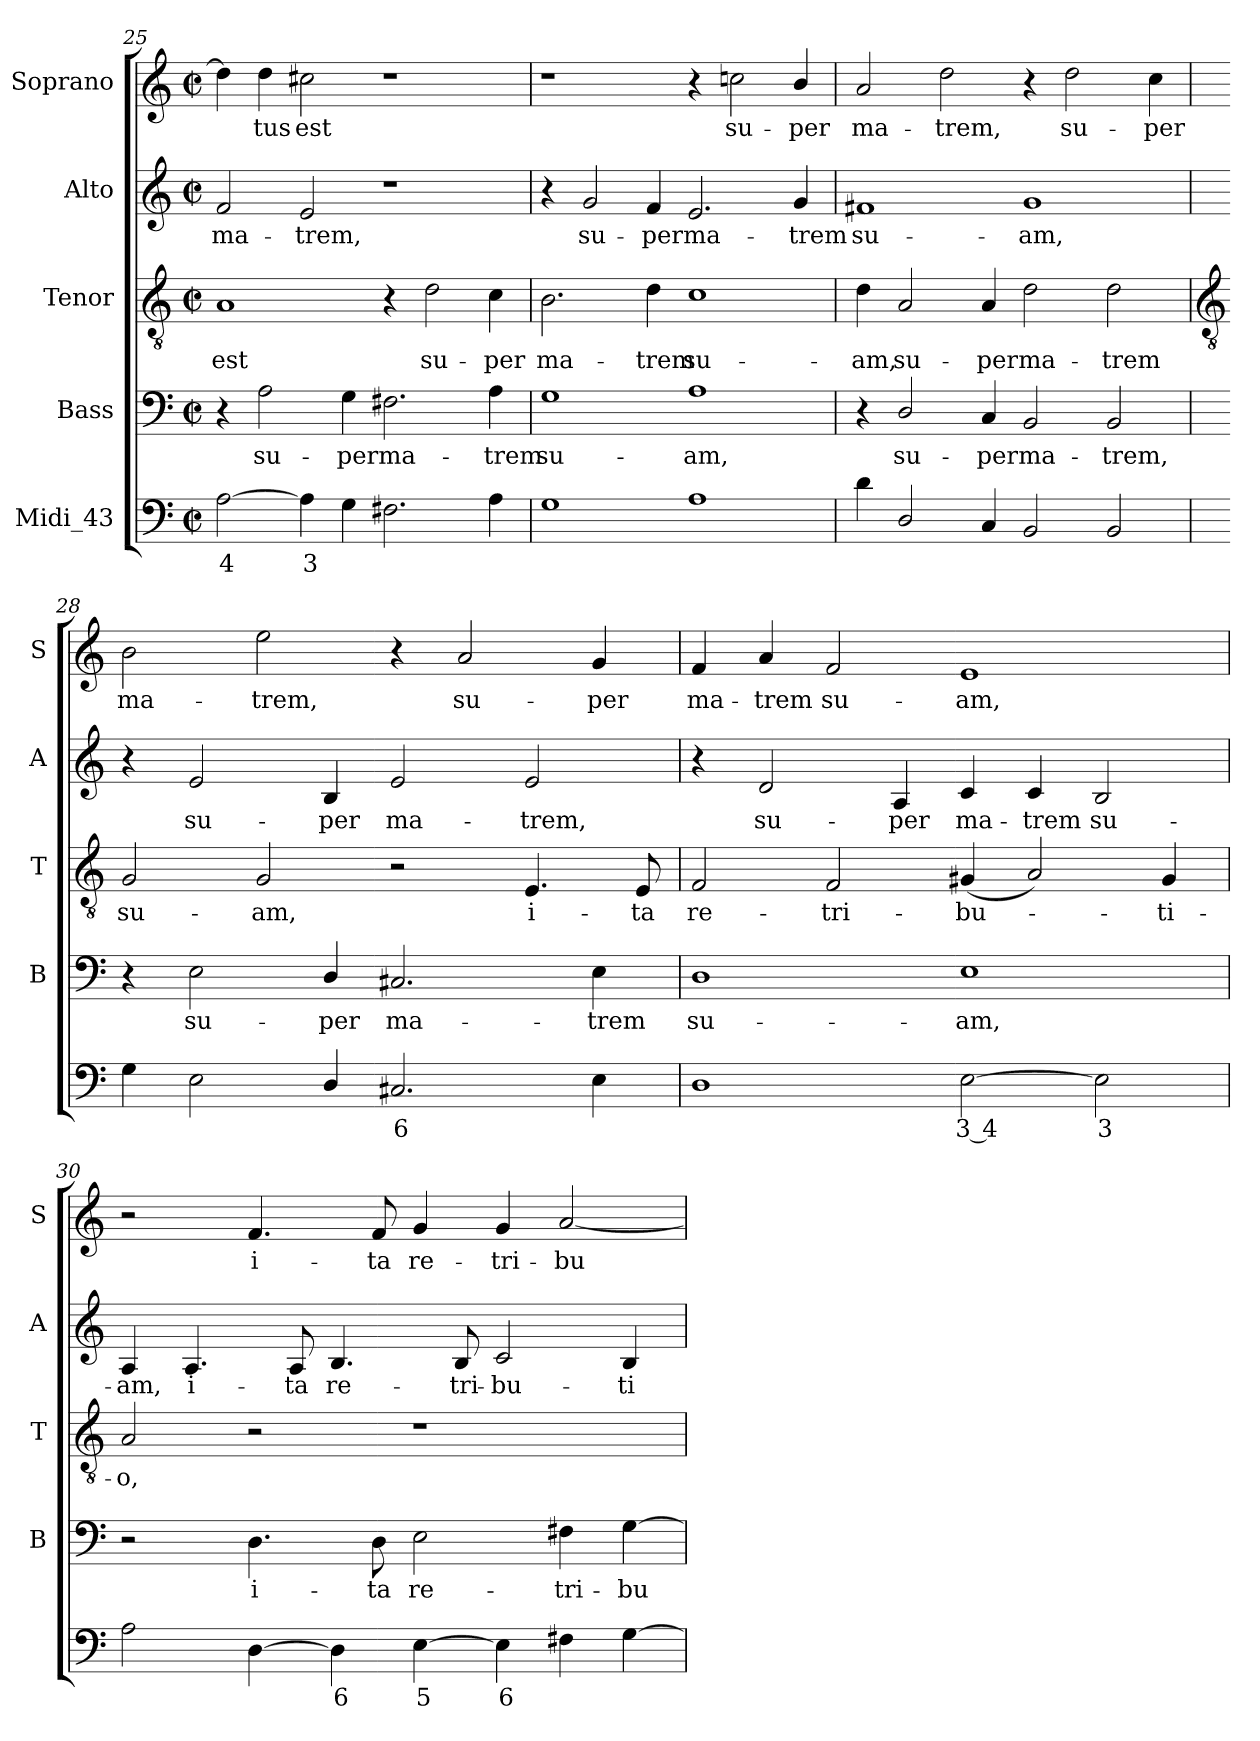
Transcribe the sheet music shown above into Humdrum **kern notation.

**kern	**text	**kern	**text	**kern	**text	**kern	**text	**kern	**text
*part5	*part5	*part4	*part4	*part3	*part3	*part2	*part2	*part1	*part1
*staff5	*staff5	*staff4	*staff4	*staff3	*staff3	*staff2	*staff2	*staff1	*staff1
*I"Midi_43	*	*I"Bass	*	*I"Tenor	*	*I"Alto	*	*I"Soprano	*
*	*	*I'B	*	*I'T	*	*I'A	*	*I'S	*
*clefF4	*	*clefF4	*	*clefGv2	*	*clefG2	*	*clefG2	*
*k[]	*	*k[]	*	*k[]	*	*k[]	*	*k[]	*
*C:	*	*C:	*	*C:	*	*C:	*	*C:	*
*M4/2	*	*M4/2	*	*M4/2	*	*M4/2	*	*M4/2	*
*met(c|)	*	*met(c|)	*	*met(c|)	*	*met(c|)	*	*met(c|)	*
=25	=25	=25	=25	=25	=25	=25	=25	=25	=25
!	!LO:LY:b	!	!	!	!LO:LY:b	!	!LO:LY:b	!	!
[2A	4	4r	.	1A	est	2f	ma-	4dd]	.
!	!	!	!LO:LY:b	!	!	!	!	!	!LO:LY:b
.	.	2A	su-	.	.	.	.	4dd	tus
!	!LO:LY:b	!	!	!	!	!	!LO:LY:b	!	!LO:LY:b
4A]	3	.	.	.	.	2e	-trem,	2cc#X	est
!	!	!	!LO:LY:b	!	!	!	!	!	!
4G	.	4G	-per	.	.	.	.	.	.
!	!	!	!LO:LY:b	!	!	!	!	!	!
2.F#X	.	2.F#X	ma-	4r	.	1r	.	1r	.
!	!	!	!	!	!LO:LY:b	!	!	!	!
.	.	.	.	2d	su-	.	.	.	.
!	!	!	!LO:LY:b	!	!LO:LY:b	!	!	!	!
4A	.	4A	-trem	4c	-per	.	.	.	.
=26	=26	=26	=26	=26	=26	=26	=26	=26	=26
!	!	!	!LO:LY:b	!	!LO:LY:b	!	!	!	!
1G	.	1G	su-	2.B	ma-	4r	.	1r	.
!	!	!	!	!	!	!	!LO:LY:b	!	!
.	.	.	.	.	.	2g	su-	.	.
!	!	!	!	!	!LO:LY:b	!	!LO:LY:b	!	!
.	.	.	.	4d	-trem	4f	-per	.	.
!	!	!	!LO:LY:b	!	!LO:LY:b	!	!LO:LY:b	!	!
1A	.	1A	-am,	1c	su-	2.e	ma-	4r	.
!	!	!	!	!	!	!	!	!	!LO:LY:b
.	.	.	.	.	.	.	.	2ccn	su-
!	!	!	!	!	!	!	!LO:LY:b	!	!LO:LY:b
.	.	.	.	.	.	4g	-trem	4b/	-per
=27	=27	=27	=27	=27	=27	=27	=27	=27	=27
!	!	!	!	!	!LO:LY:b	!	!LO:LY:b	!	!LO:LY:b
4d	.	4r	.	4d	-am,	1f#X	su-	2a	ma-
!	!	!	!LO:LY:b	!	!LO:LY:b	!	!	!	!
2D/	.	2D/	su-	2A	su-	.	.	.	.
!	!	!	!	!	!	!	!	!	!LO:LY:b
.	.	.	.	.	.	.	.	2dd	-trem,
!	!	!	!LO:LY:b	!	!LO:LY:b	!	!	!	!
4C	.	4C	-per	4A	-per	.	.	.	.
!	!	!	!LO:LY:b	!	!LO:LY:b	!	!LO:LY:b	!	!
2BB	.	2BB	ma-	2d	ma-	1g	-am,	4r	.
!	!	!	!	!	!	!	!	!	!LO:LY:b
.	.	.	.	.	.	.	.	2dd	su-
!	!	!	!LO:LY:b	!	!LO:LY:b	!	!	!	!
2BB	.	2BB	-trem,	2d	-trem	.	.	.	.
!	!	!	!	!	!	!	!	!	!LO:LY:b
.	.	.	.	.	.	.	.	4cc	-per
!!LO:LB:g=z
=28	=28	=28	=28	=28	=28	=28	=28	=28	=28
*	*	*	*	*clefGv2	*	*	*	*	*
!	!	!	!	!	!LO:LY:b	!	!	!	!LO:LY:b
4G	.	4r	.	2G	su-	4r	.	2b	ma-
!	!	!	!LO:LY:b	!	!	!	!LO:LY:b	!	!
2E	.	2E	su-	.	.	2e	su-	.	.
!	!	!	!	!	!LO:LY:b	!	!	!	!LO:LY:b
.	.	.	.	2G	-am,	.	.	2ee	-trem,
!	!	!	!LO:LY:b	!	!	!	!LO:LY:b	!	!
4D/	.	4D/	-per	.	.	4B	-per	.	.
!	!LO:LY:b	!	!LO:LY:b	!	!	!	!LO:LY:b	!	!
2.C#X	6	2.C#X	ma-	2r	.	2e	ma-	4r	.
!	!	!	!	!	!	!	!	!	!LO:LY:b
.	.	.	.	.	.	.	.	2a	su-
!	!	!	!	!	!LO:LY:b	!	!LO:LY:b	!	!
.	.	.	.	4.E	i-	2e	-trem,	.	.
!	!	!	!LO:LY:b	!	!	!	!	!	!LO:LY:b
4E	.	4E	-trem	.	.	.	.	4g	-per
!	!	!	!	!	!LO:LY:b	!	!	!	!
.	.	.	.	8E	-ta	.	.	.	.
=29	=29	=29	=29	=29	=29	=29	=29	=29	=29
!	!	!	!LO:LY:b	!	!LO:LY:b	!	!	!	!LO:LY:b
1D	.	1D	su-	2F	re-	4r	.	4f	ma-
!	!	!	!	!	!	!	!LO:LY:b	!	!LO:LY:b
.	.	.	.	.	.	2d	su-	4a	-trem
!	!	!	!	!	!LO:LY:b	!	!	!	!LO:LY:b
.	.	.	.	2F	-tri-	.	.	2f	su-
!	!	!	!	!	!	!	!LO:LY:b	!	!
.	.	.	.	.	.	4A	-per	.	.
!	!LO:LY:b	!	!LO:LY:b	!	!LO:LY:b	!	!LO:LY:b	!	!LO:LY:b
[2E	3 4	1E	-am,	(<4G#X	-bu-	4c	ma-	1e	-am,
!	!	!	!	!	!	!	!LO:LY:b	!	!
.	.	.	.	2A)	.	4c	-trem	.	.
!	!LO:LY:b	!	!	!	!	!	!LO:LY:b	!	!
2E]	3	.	.	.	.	2B	su-	.	.
!	!	!	!	!	!LO:LY:b	!	!	!	!
.	.	.	.	4G#	ti-	.	.	.	.
=30	=30	=30	=30	=30	=30	=30	=30	=30	=30
!	!	!	!	!	!LO:LY:b	!	!LO:LY:b	!	!
2A	.	2r	.	2A	-o,	4A	-am,	2r	.
!	!	!	!	!	!	!	!LO:LY:b	!	!
.	.	.	.	.	.	4.A	i-	.	.
!	!	!	!LO:LY:b	!	!	!	!	!	!LO:LY:b
[4D	.	4.D	i-	2r	.	.	.	4.f	i-
!	!	!	!	!	!	!	!LO:LY:b	!	!
.	.	.	.	.	.	8A	-ta	.	.
!	!LO:LY:b	!	!	!	!	!	!LO:LY:b	!	!
4D]	6	.	.	.	.	4.B	re-	.	.
!	!	!	!LO:LY:b	!	!	!	!	!	!LO:LY:b
.	.	8D	-ta	.	.	.	.	8f	-ta
!	!LO:LY:b	!	!LO:LY:b	!	!	!	!	!	!LO:LY:b
[4E	5	2E	re-	1r	.	.	.	4g	re-
!	!	!	!	!	!	!	!LO:LY:b	!	!
.	.	.	.	.	.	8B	-tri-	.	.
!	!LO:LY:b	!	!	!	!	!	!LO:LY:b	!	!LO:LY:b
4E]	6	.	.	.	.	2c	-bu-	4g	-tri-
!	!	!	!LO:LY:b	!	!	!	!	!	!LO:LY:b
4F#X	.	4F#X	-tri-	.	.	.	.	[2a	-bu-
!	!	!	!LO:LY:b	!	!	!	!LO:LY:b	!	!
[4G	.	[4G	-bu-	.	.	4B	-ti-	.	.
=	=	=	=	=	=	=	=	=	=
*-	*-	*-	*-	*-	*-	*-	*-	*-	*-
